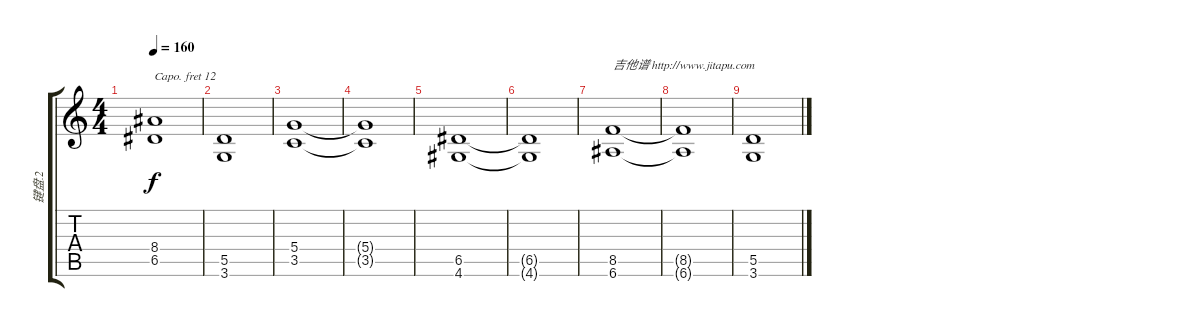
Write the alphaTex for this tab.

\track ("键盘.2" "键盘.2") {instrument stringensemble1}
\staff {score tabs}
\capo 12
\tuning (E4 B3 G3 D3 A2 E2) {hide}
\ts (4 4)
\tempo 160
\clef g2
\ks c
(8.4 6.5).1{dy f} |
(5.5 3.6).1 |
(5.4 3.5).1 |
(5.4{t} 3.5{t}).1 |
(6.5 4.6).1 |
(6.5{t} 4.6{t}).1 |
(8.5 6.6).1{txt "吉他谱 http://www.jitapu.com"} |
(8.5{t} 6.6{t}).1 |
(5.5 3.6).1
